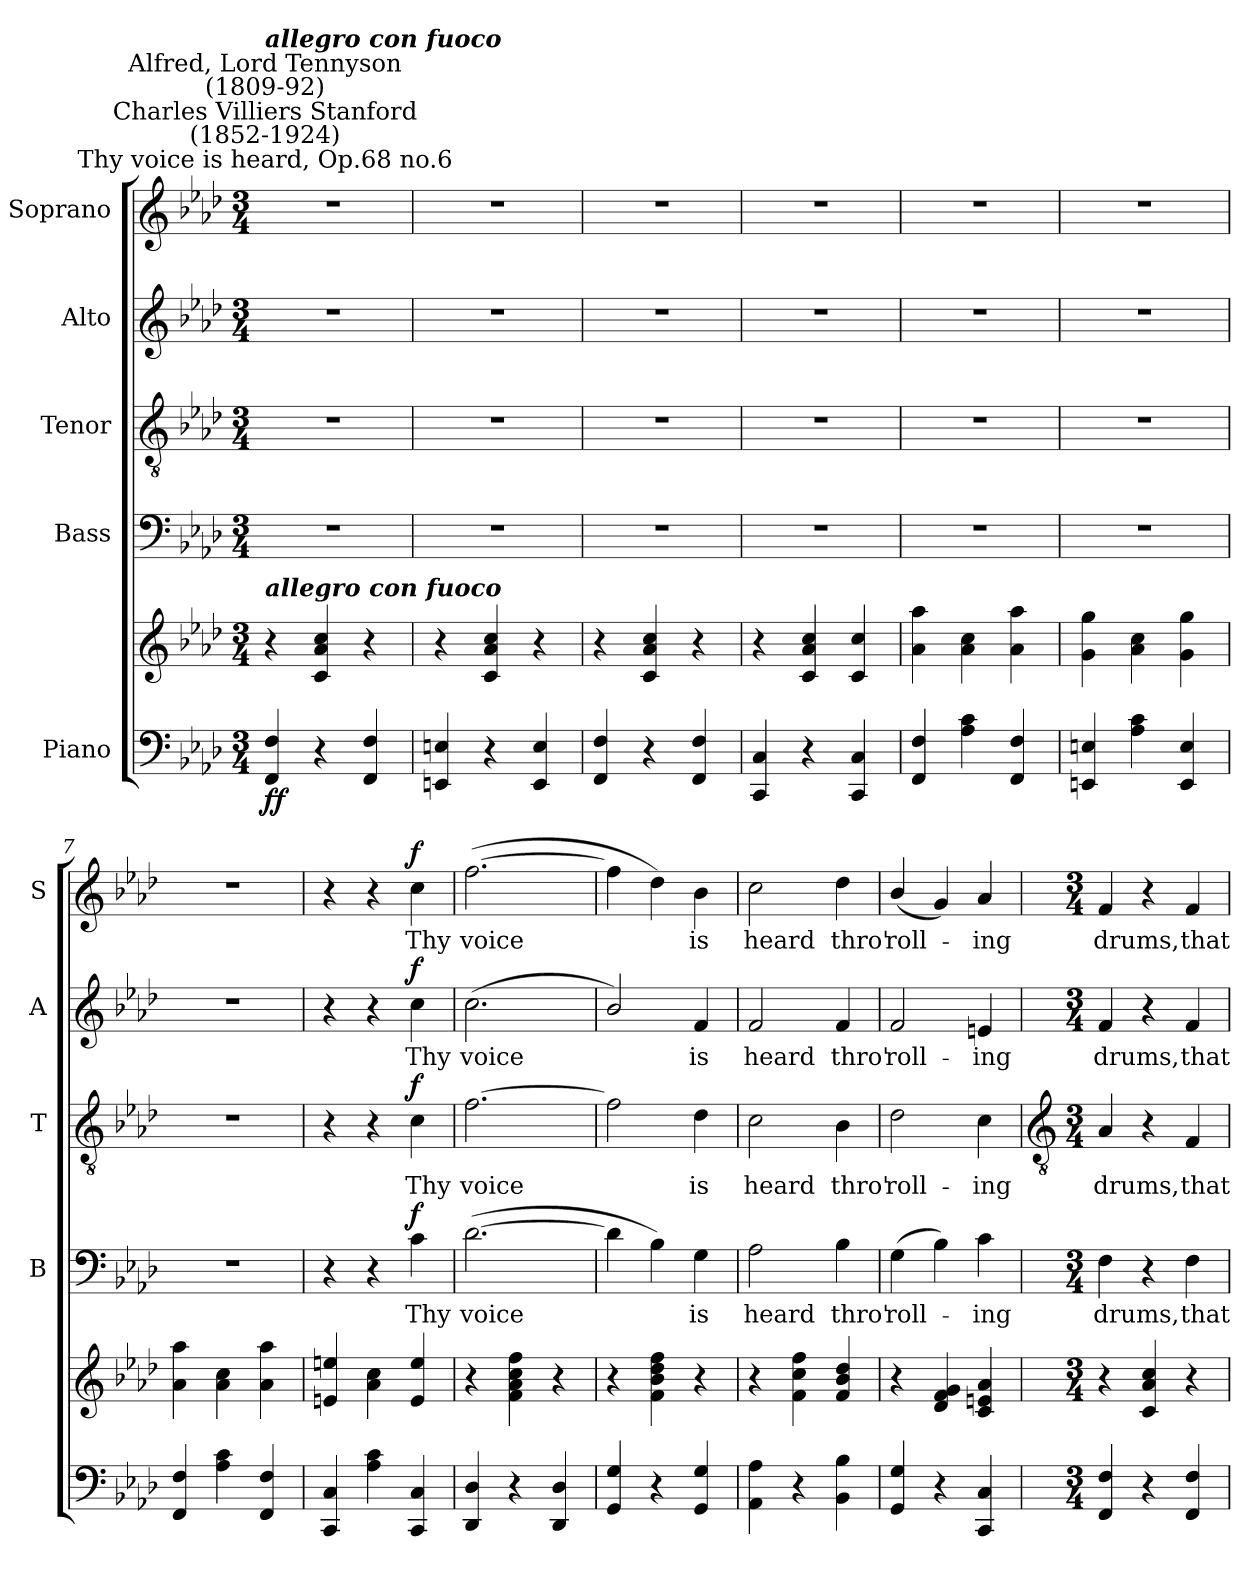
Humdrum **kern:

**kern	**kern	**dynam	**kern	**text	**dynam	**kern	**text	**dynam	**kern	**text	**dynam	**kern	**text	**dynam
*part5	*part5	*part5	*part4	*part4	*part4	*part3	*part3	*part3	*part2	*part2	*part2	*part1	*part1	*part1
*staff6	*staff5	*staff5/6	*staff4	*staff4	*staff4	*staff3	*staff3	*staff3	*staff2	*staff2	*staff2	*staff1	*staff1	*staff1
*I"Piano	*	*	*I"Bass	*	*	*I"Tenor	*	*	*I"Alto	*	*	*I"Soprano	*	*
*	*	*	*I'B	*	*	*I'T	*	*	*I'A	*	*	*I'S	*	*
*clefF4	*clefG2	*	*clefF4	*	*	*clefGv2	*	*	*clefG2	*	*	*clefG2	*	*
*k[b-e-a-d-]	*k[b-e-a-d-]	*	*k[b-e-a-d-]	*	*	*k[b-e-a-d-]	*	*	*k[b-e-a-d-]	*	*	*k[b-e-a-d-]	*	*
*A-:	*A-:	*	*A-:	*	*	*A-:	*	*	*A-:	*	*	*A-:	*	*
*M3/4	*M3/4	*	*M3/4	*	*	*M3/4	*	*	*M3/4	*	*	*M3/4	*	*
=1	=1	=1	=1	=1	=1	=1	=1	=1	=1	=1	=1	=1	=1	=1
!	!	!	!	!	!	!	!	!	!	!	!	!LO:TX:a:cj:t=Thy voice is heard, Op.68 no.6	!	!
!	!	!	!	!	!	!	!	!	!	!	!	!LO:TX:a:cj:t=Charles Villiers Stanford\n(1852-1924)	!	!
!	!	!	!	!	!	!	!	!	!	!	!	!LO:TX:a:cj:t=Alfred, Lord Tennyson\n(1809-92)	!	!
!	!	!	!	!	!	!	!	!	!	!	!	!LO:TX:a:Bi:t=allegro con fuoco	!	!
!	!LO:TX:a:Bi:t=allegro con fuoco	!	!	!	!	!	!	!	!	!	!	!	!	!
!	!	!LO:DY:b=2	!LO:N:vis=1	!	!	!LO:N:vis=1	!	!	!LO:N:vis=1	!	!	!LO:N:vis=1	!	!
!	!	!LO:DY:n=1:b	!	!	!	!	!	!	!	!	!	!	!	!
4FF 4F	4r	f f	2.r	.	.	2.r	.	.	2.r	.	.	2.r	.	.
4r	4c 4a- 4cc	.	.	.	.	.	.	.	.	.	.	.	.	.
4FF 4F	4r	.	.	.	.	.	.	.	.	.	.	.	.	.
=2	=2	=2	=2	=2	=2	=2	=2	=2	=2	=2	=2	=2	=2	=2
!	!	!	!LO:N:vis=1	!	!	!LO:N:vis=1	!	!	!LO:N:vis=1	!	!	!LO:N:vis=1	!	!
4EEn 4En	4r	.	2.r	.	.	2.r	.	.	2.r	.	.	2.r	.	.
4r	4c 4a- 4cc	.	.	.	.	.	.	.	.	.	.	.	.	.
4EE 4E	4r	.	.	.	.	.	.	.	.	.	.	.	.	.
=3	=3	=3	=3	=3	=3	=3	=3	=3	=3	=3	=3	=3	=3	=3
!	!	!	!LO:N:vis=1	!	!	!LO:N:vis=1	!	!	!LO:N:vis=1	!	!	!LO:N:vis=1	!	!
4FF 4F	4r	.	2.r	.	.	2.r	.	.	2.r	.	.	2.r	.	.
4r	4c 4a- 4cc	.	.	.	.	.	.	.	.	.	.	.	.	.
4FF 4F	4r	.	.	.	.	.	.	.	.	.	.	.	.	.
=4	=4	=4	=4	=4	=4	=4	=4	=4	=4	=4	=4	=4	=4	=4
!	!	!	!LO:N:vis=1	!	!	!LO:N:vis=1	!	!	!LO:N:vis=1	!	!	!LO:N:vis=1	!	!
4CC 4C	4r	.	2.r	.	.	2.r	.	.	2.r	.	.	2.r	.	.
4r	4c 4a- 4cc	.	.	.	.	.	.	.	.	.	.	.	.	.
4CC 4C	4c 4cc	.	.	.	.	.	.	.	.	.	.	.	.	.
=5	=5	=5	=5	=5	=5	=5	=5	=5	=5	=5	=5	=5	=5	=5
!	!	!	!LO:N:vis=1	!	!	!LO:N:vis=1	!	!	!LO:N:vis=1	!	!	!LO:N:vis=1	!	!
4FF 4F	4a- 4aa-	.	2.r	.	.	2.r	.	.	2.r	.	.	2.r	.	.
4A- 4c	4a- 4cc	.	.	.	.	.	.	.	.	.	.	.	.	.
4FF 4F	4a- 4aa-	.	.	.	.	.	.	.	.	.	.	.	.	.
=6	=6	=6	=6	=6	=6	=6	=6	=6	=6	=6	=6	=6	=6	=6
!	!	!	!LO:N:vis=1	!	!	!LO:N:vis=1	!	!	!LO:N:vis=1	!	!	!LO:N:vis=1	!	!
4EEn 4En	4g 4gg	.	2.r	.	.	2.r	.	.	2.r	.	.	2.r	.	.
4A- 4c	4a- 4cc	.	.	.	.	.	.	.	.	.	.	.	.	.
4EE 4E	4g 4gg	.	.	.	.	.	.	.	.	.	.	.	.	.
=7	=7	=7	=7	=7	=7	=7	=7	=7	=7	=7	=7	=7	=7	=7
!	!	!	!LO:N:vis=1	!	!	!LO:N:vis=1	!	!	!LO:N:vis=1	!	!	!LO:N:vis=1	!	!
4FF 4F	4a- 4aa-	.	2.r	.	.	2.r	.	.	2.r	.	.	2.r	.	.
4A- 4c	4a- 4cc	.	.	.	.	.	.	.	.	.	.	.	.	.
4FF 4F	4a- 4aa-	.	.	.	.	.	.	.	.	.	.	.	.	.
=8	=8	=8	=8	=8	=8	=8	=8	=8	=8	=8	=8	=8	=8	=8
4CC 4C	4en 4een	.	4r	.	.	4r	.	.	4r	.	.	4r	.	.
4A- 4c	4a- 4cc	.	4r	.	.	4r	.	.	4r	.	.	4r	.	.
!	!	!	!	!LO:LY:b	!LO:DY:b	!	!LO:LY:b	!LO:DY:b	!	!LO:LY:b	!LO:DY:b	!	!LO:LY:b	!LO:DY:b
4CC 4C	4e 4ee	.	4c	Thy	f	4c	Thy	f	4cc	Thy	f	4cc	Thy	f
=9	=9	=9	=9	=9	=9	=9	=9	=9	=9	=9	=9	=9	=9	=9
!	!	!	!	!LO:LY:b	!	!	!LO:LY:b	!	!	!LO:LY:b	!	!	!LO:LY:b	!
4DD- 4D-	4r	.	(>[2.d-	voice	.	[2.f	voice	.	(<2.cc	voice	.	(>[2.ff	voice	.
4r	4f 4a- 4cc 4ff	.	.	.	.	.	.	.	.	.	.	.	.	.
4DD- 4D-	4r	.	.	.	.	.	.	.	.	.	.	.	.	.
=10	=10	=10	=10	=10	=10	=10	=10	=10	=10	=10	=10	=10	=10	=10
4GG 4G	4r	.	4d-]	.	.	2f]	.	.	2b-/)	.	.	4ff]	.	.
4r	4f 4b- 4dd- 4ff	.	4B-)	.	.	.	.	.	.	.	.	4dd-)	.	.
!	!	!	!	!LO:LY:b	!	!	!LO:LY:b	!	!	!LO:LY:b	!	!	!LO:LY:b	!
4GG 4G	4r	.	4G	is	.	4d-	is	.	4f	is	.	4b-	is	.
=11	=11	=11	=11	=11	=11	=11	=11	=11	=11	=11	=11	=11	=11	=11
!	!	!	!	!LO:LY:b	!	!	!LO:LY:b	!	!	!LO:LY:b	!	!	!LO:LY:b	!
4AA- 4A-	4r	.	2A-	heard	.	2c	heard	.	2f	heard	.	2cc	heard	.
4r	4f 4cc 4ff	.	.	.	.	.	.	.	.	.	.	.	.	.
!	!	!	!	!LO:LY:b	!	!	!LO:LY:b	!	!	!LO:LY:b	!	!	!LO:LY:b	!
4BB- 4B-	4f 4b- 4dd-	.	4B-	thro'	.	4B-	thro'	.	4f	thro'	.	4dd-	thro'	.
=12	=12	=12	=12	=12	=12	=12	=12	=12	=12	=12	=12	=12	=12	=12
!	!	!	!	!LO:LY:b	!	!	!LO:LY:b	!	!	!LO:LY:b	!	!	!LO:LY:b	!
4GG 4G	4r	.	(>4G	roll-	.	2d-	roll-	.	2f	roll-	.	(<4b-/	roll-	.
4r	4d- 4f 4g	.	4B-)	.	.	.	.	.	.	.	.	4g)	.	.
!	!	!	!	!LO:LY:b	!	!	!LO:LY:b	!	!	!LO:LY:b	!	!	!LO:LY:b	!
4CC 4C	4c 4en 4a-	.	4c	ing	.	4c	-ing	.	4en	-ing	.	4a-	ing	.
!!LO:LB:g=z
=13	=13	=13	=13	=13	=13	=13	=13	=13	=13	=13	=13	=13	=13	=13
*	*	*	*	*	*	*clefGv2	*	*	*	*	*	*	*	*
*M3/4	*M3/4	*	*M3/4	*	*	*M3/4	*	*	*M3/4	*	*	*M3/4	*	*
!	!	!	!	!LO:LY:b	!	!	!LO:LY:b	!	!	!LO:LY:b	!	!	!LO:LY:b	!
4FF 4F	4r	.	4F	drums,	.	4A-	drums,	.	4f	drums,	.	4f	drums,	.
4r	4c 4a- 4cc	.	4r	.	.	4r	.	.	4r	.	.	4r	.	.
!	!	!	!	!LO:LY:b	!	!	!LO:LY:b	!	!	!LO:LY:b	!	!	!LO:LY:b	!
4FF 4F	4r	.	4F	that	.	4F	that	.	4f	that	.	4f	that	.
=	=	=	=	=	=	=	=	=	=	=	=	=	=	=
*-	*-	*-	*-	*-	*-	*-	*-	*-	*-	*-	*-	*-	*-	*-
